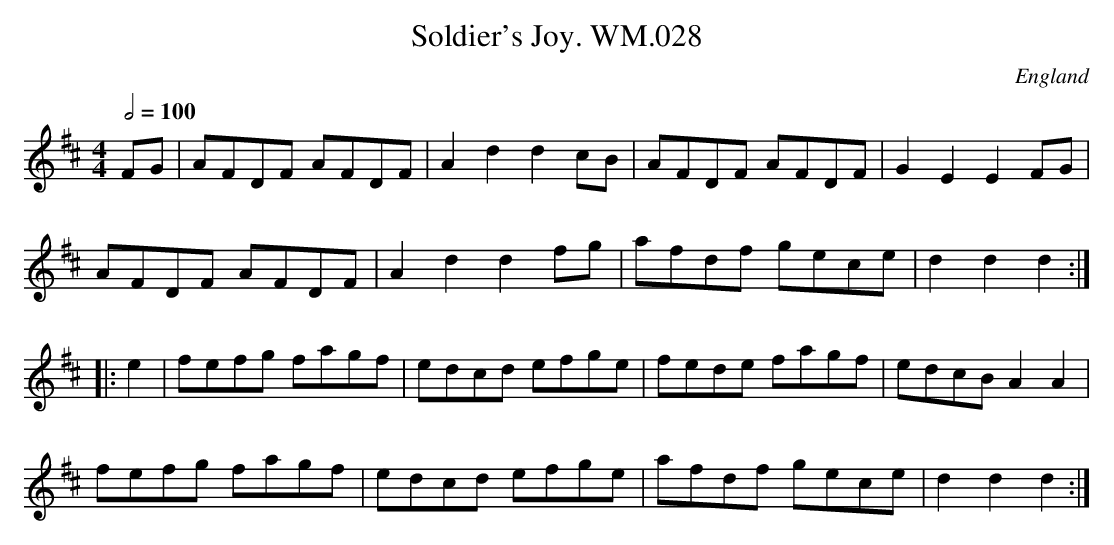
X:1
T:Soldier's Joy. WM.028
L:1/8
M:4/4
O:England
Q:1/2=100
K:D
FG|AFDF AFDF|A2d2d2cB|AFDF AFDF|G2E2E2FG|!
AFDF AFDF|A2d2d2fg|afdf gece|d2d2d2:|!
|:e2|fefg fagf|edcd efge|fede fagf|edcBA2A2|!
fefg fagf|edcd efge|afdf gece|d2d2d2:|
